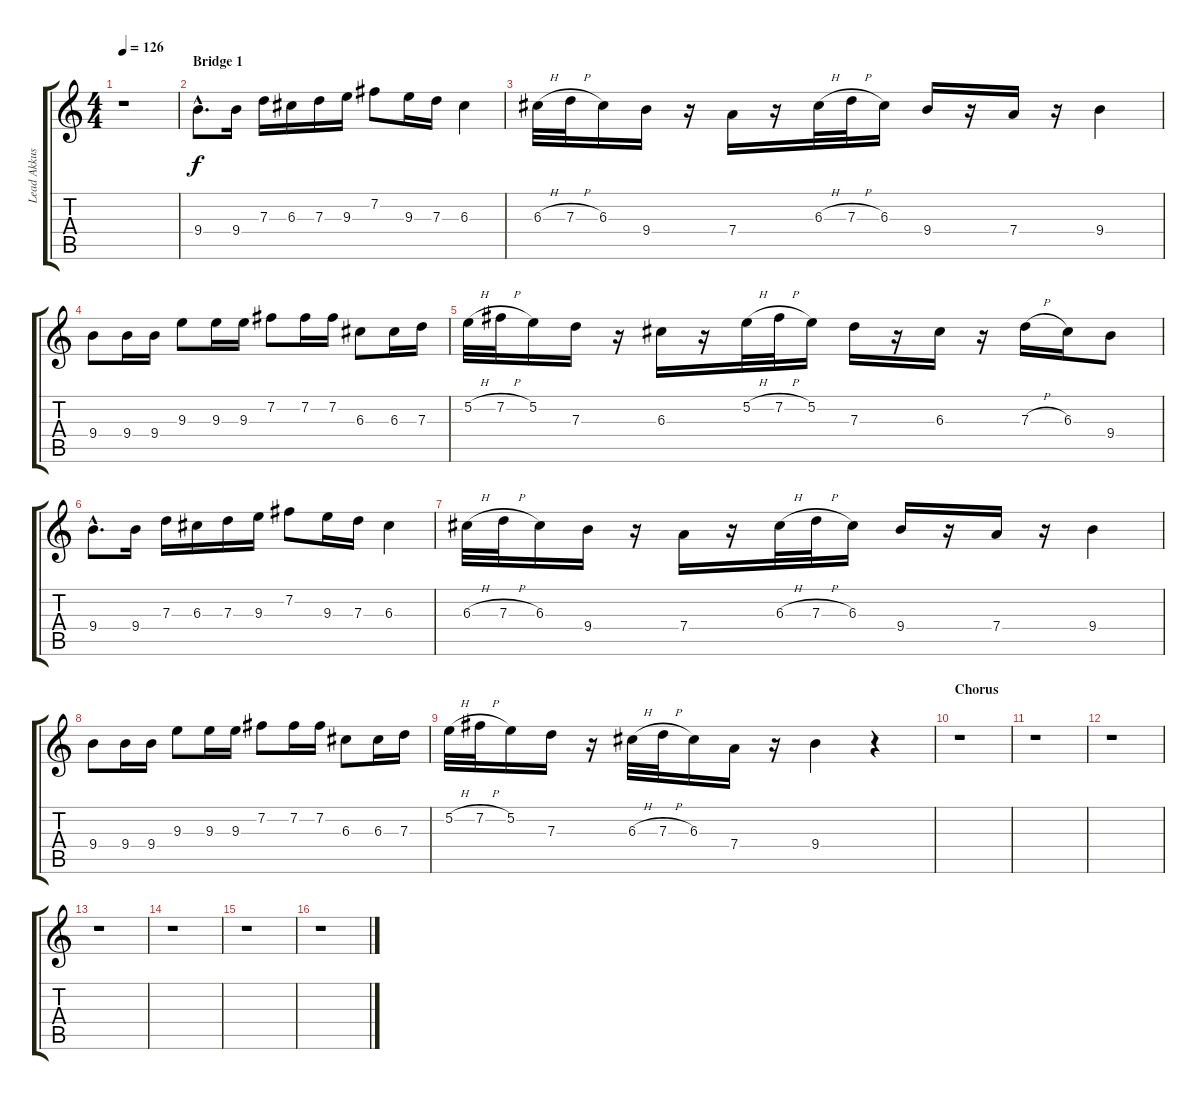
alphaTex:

\track ("Lead Akkustik" "Lead Akkus") {instrument acousticguitarsteel}
\staff {score tabs}
\tuning (E4 B3 G3 D3 A2 E2) {hide}
\ts (4 4)
\tempo 126
\clef g2
\ks c
r.1{dy f} |
\section ("" "Bridge 1")
9.4{hac}.8{d} 9.4.16 7.3.16 6.3.16 7.3.16 9.3.16 7.2.8 9.3.16 7.3.16 6.3.4 |
6.3{h}.32 7.3{h}.32 6.3.16 9.4.16 r.16 7.4.16 r.16 6.3{h}.32 7.3{h}.32 6.3.16 9.4.16 r.16 7.4.16 r.16 9.4.4 |
9.4.8 9.4.16 9.4.16 9.3.8 9.3.16 9.3.16 7.2.8 7.2.16 7.2.16 6.3.8 6.3.16 7.3.16 |
5.2{h}.32 7.2{h}.32 5.2.16 7.3.16 r.16 6.3.16 r.16 5.2{h}.32 7.2{h}.32 5.2.16 7.3.16 r.16 6.3.16 r.16 7.3{h}.16 6.3.16 9.4.8 |
9.4{hac}.8{d} 9.4.16 7.3.16 6.3.16 7.3.16 9.3.16 7.2.8 9.3.16 7.3.16 6.3.4 |
6.3{h}.32 7.3{h}.32 6.3.16 9.4.16 r.16 7.4.16 r.16 6.3{h}.32 7.3{h}.32 6.3.16 9.4.16 r.16 7.4.16 r.16 9.4.4 |
9.4.8 9.4.16 9.4.16 9.3.8 9.3.16 9.3.16 7.2.8 7.2.16 7.2.16 6.3.8 6.3.16 7.3.16 |
5.2{h}.32 7.2{h}.32 5.2.16 7.3.16 r.16 6.3{h}.32 7.3{h}.32 6.3.16 7.4.16 r.16 9.4.4 r.4 |
\section ("" "Chorus")
r.1 |
r.1 |
r.1 |
r.1 |
r.1 |
r.1 |
r.1
